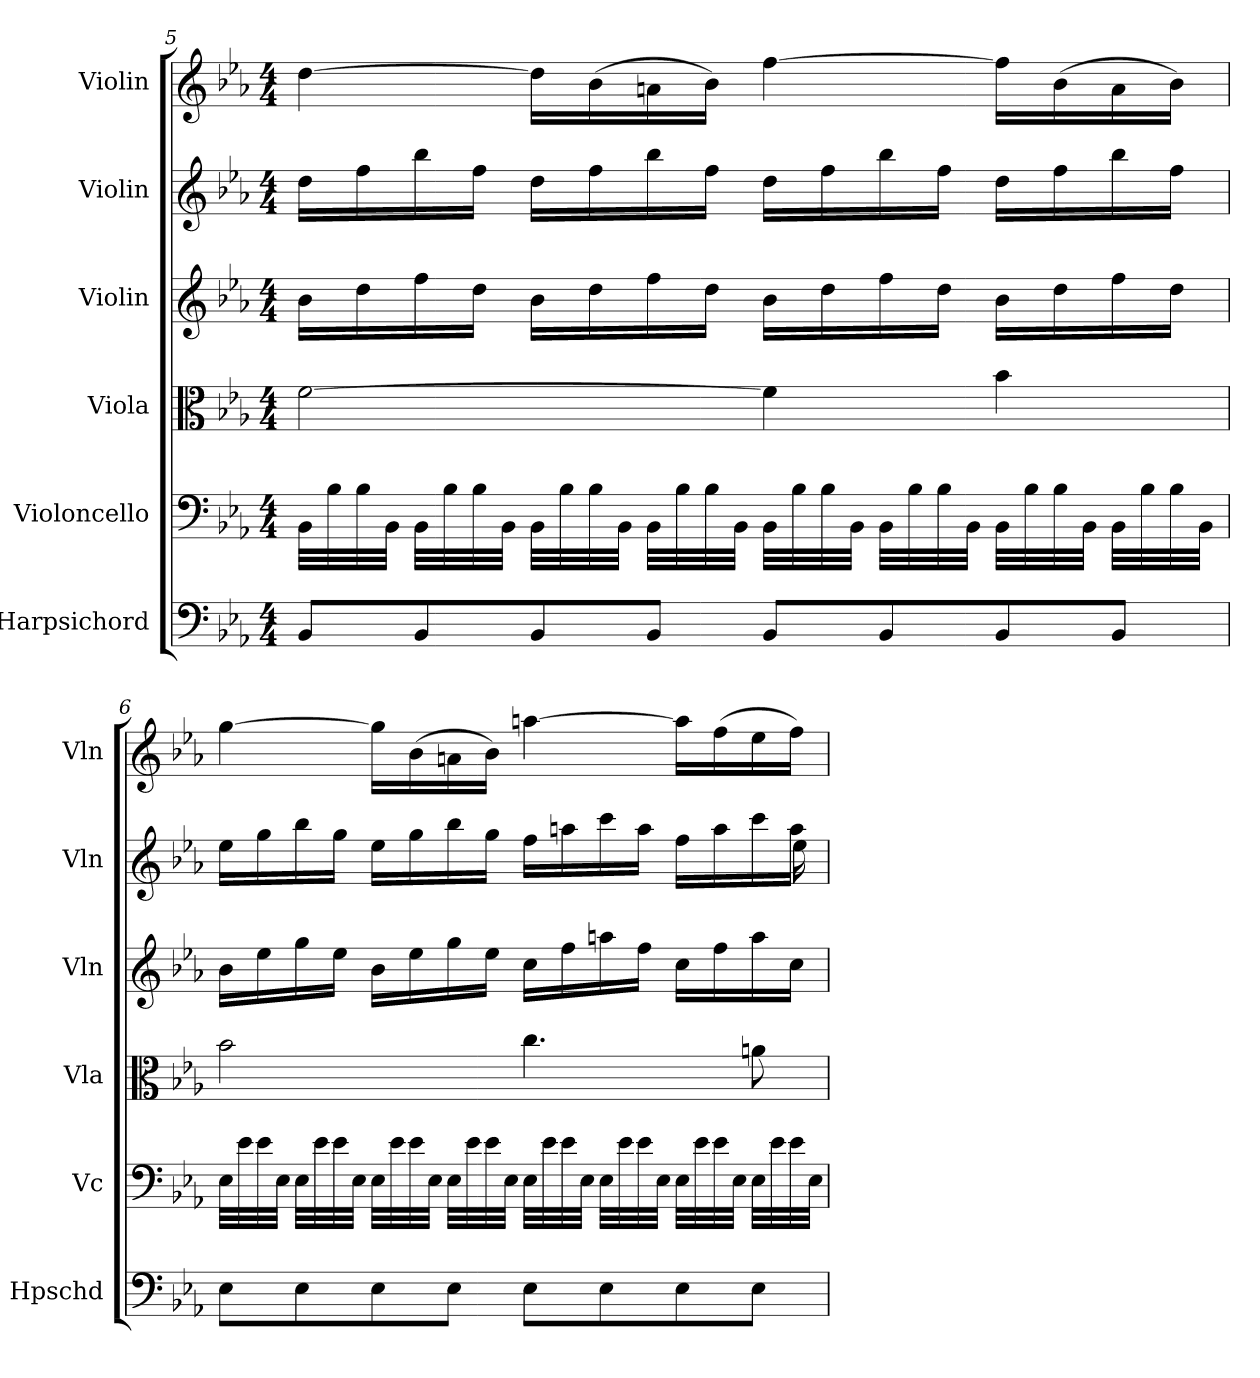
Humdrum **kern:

**kern	**kern	**kern	**kern	**kern	**kern
*part6	*part5	*part4	*part3	*part2	*part1
*staff6	*staff5	*staff4	*staff3	*staff2	*staff1
*I"Harpsichord	*I"Violoncello	*I"Viola	*I"Violin	*I"Violin	*I"Violin
*I'Hpschd	*I'Vc	*I'Vla	*I'Vln	*I'Vln	*I'Vln
*clefF4	*clefF4	*clefC3	*clefG2	*clefG2	*clefG2
*k[b-e-a-]	*k[b-e-a-]	*k[b-e-a-]	*k[b-e-a-]	*k[b-e-a-]	*k[b-e-a-]
*E-:	*E-:	*E-:	*E-:	*E-:	*E-:
*M4/4	*M4/4	*M4/4	*M4/4	*M4/4	*M4/4
=5	=5	=5	=5	=5	=5
8BB-/L	32BB-\LLL	[2f\	16b-\LL	16dd\LL	[4dd\
.	32B-\	.	.	.	.
.	32B-\	.	16dd\	16ff\	.
.	32BB-\JJJ	.	.	.	.
8BB-/	32BB-\LLL	.	16ff\	16bb-\	.
.	32B-\	.	.	.	.
.	32B-\	.	16dd\JJ	16ff\JJ	.
.	32BB-\JJJ	.	.	.	.
8BB-/	32BB-\LLL	.	16b-\LL	16dd\LL	16dd\LL]
.	32B-\	.	.	.	.
.	32B-\	.	16dd\	16ff\	(16b-\
.	32BB-\JJJ	.	.	.	.
8BB-/J	32BB-\LLL	.	16ff\	16bb-\	16an\
.	32B-\	.	.	.	.
.	32B-\	.	16dd\JJ	16ff\JJ	16b-\JJ)
.	32BB-\JJJ	.	.	.	.
8BB-/L	32BB-\LLL	4f\]	16b-\LL	16dd\LL	[4ff\
.	32B-\	.	.	.	.
.	32B-\	.	16dd\	16ff\	.
.	32BB-\JJJ	.	.	.	.
8BB-/	32BB-\LLL	.	16ff\	16bb-\	.
.	32B-\	.	.	.	.
.	32B-\	.	16dd\JJ	16ff\JJ	.
.	32BB-\JJJ	.	.	.	.
8BB-/	32BB-\LLL	4b-\	16b-\LL	16dd\LL	16ff\LL]
.	32B-\	.	.	.	.
.	32B-\	.	16dd\	16ff\	(16b-\
.	32BB-\JJJ	.	.	.	.
8BB-/J	32BB-\LLL	.	16ff\	16bb-\	16a\
.	32B-\	.	.	.	.
.	32B-\	.	16dd\JJ	16ff\JJ	16b-\JJ)
.	32BB-\JJJ	.	.	.	.
=6	=6	=6	=6	=6	=6
*	*	*	*	*^	*
8E-\L	32E-\LLL	2b-\	16b-\LL	16ee-\LL	2...ryy	[4gg\
.	32e-\	.	.	.	.	.
.	32e-\	.	16ee-\	16gg\	.	.
.	32E-\JJJ	.	.	.	.	.
8E-\	32E-\LLL	.	16gg\	16bb-\	.	.
.	32e-\	.	.	.	.	.
.	32e-\	.	16ee-\JJ	16gg\JJ	.	.
.	32E-\JJJ	.	.	.	.	.
8E-\	32E-\LLL	.	16b-\LL	16ee-\LL	.	16gg\LL]
.	32e-\	.	.	.	.	.
.	32e-\	.	16ee-\	16gg\	.	(16b-\
.	32E-\JJJ	.	.	.	.	.
8E-\J	32E-\LLL	.	16gg\	16bb-\	.	16an\
.	32e-\	.	.	.	.	.
.	32e-\	.	16ee-\JJ	16gg\JJ	.	16b-\JJ)
.	32E-\JJJ	.	.	.	.	.
8E-\L	32E-\LLL	4.cc\	16cc\LL	16ff\LL	.	[4aan\
.	32e-\	.	.	.	.	.
.	32e-\	.	16ff\	16aan\	.	.
.	32E-\JJJ	.	.	.	.	.
8E-\	32E-\LLL	.	16aan\	16ccc\	.	.
.	32e-\	.	.	.	.	.
.	32e-\	.	16ff\JJ	16aa\JJ	.	.
.	32E-\JJJ	.	.	.	.	.
8E-\	32E-\LLL	.	16cc\LL	16ff\LL	.	16aa\LL]
.	32e-\	.	.	.	.	.
.	32e-\	.	16ff\	16aa\	.	(16ff\
.	32E-\JJJ	.	.	.	.	.
8E-\J	32E-\LLL	8an\	16aa\	16ccc\	.	16ee-\
.	32e-\	.	.	.	.	.
.	32e-\	.	16cc\JJ	16aa\JJ	16ee-\	16ff\JJ)
.	32E-\JJJ	.	.	.	.	.
*	*	*	*	*v	*v	*
=	=	=	=	=	=
*-	*-	*-	*-	*-	*-
